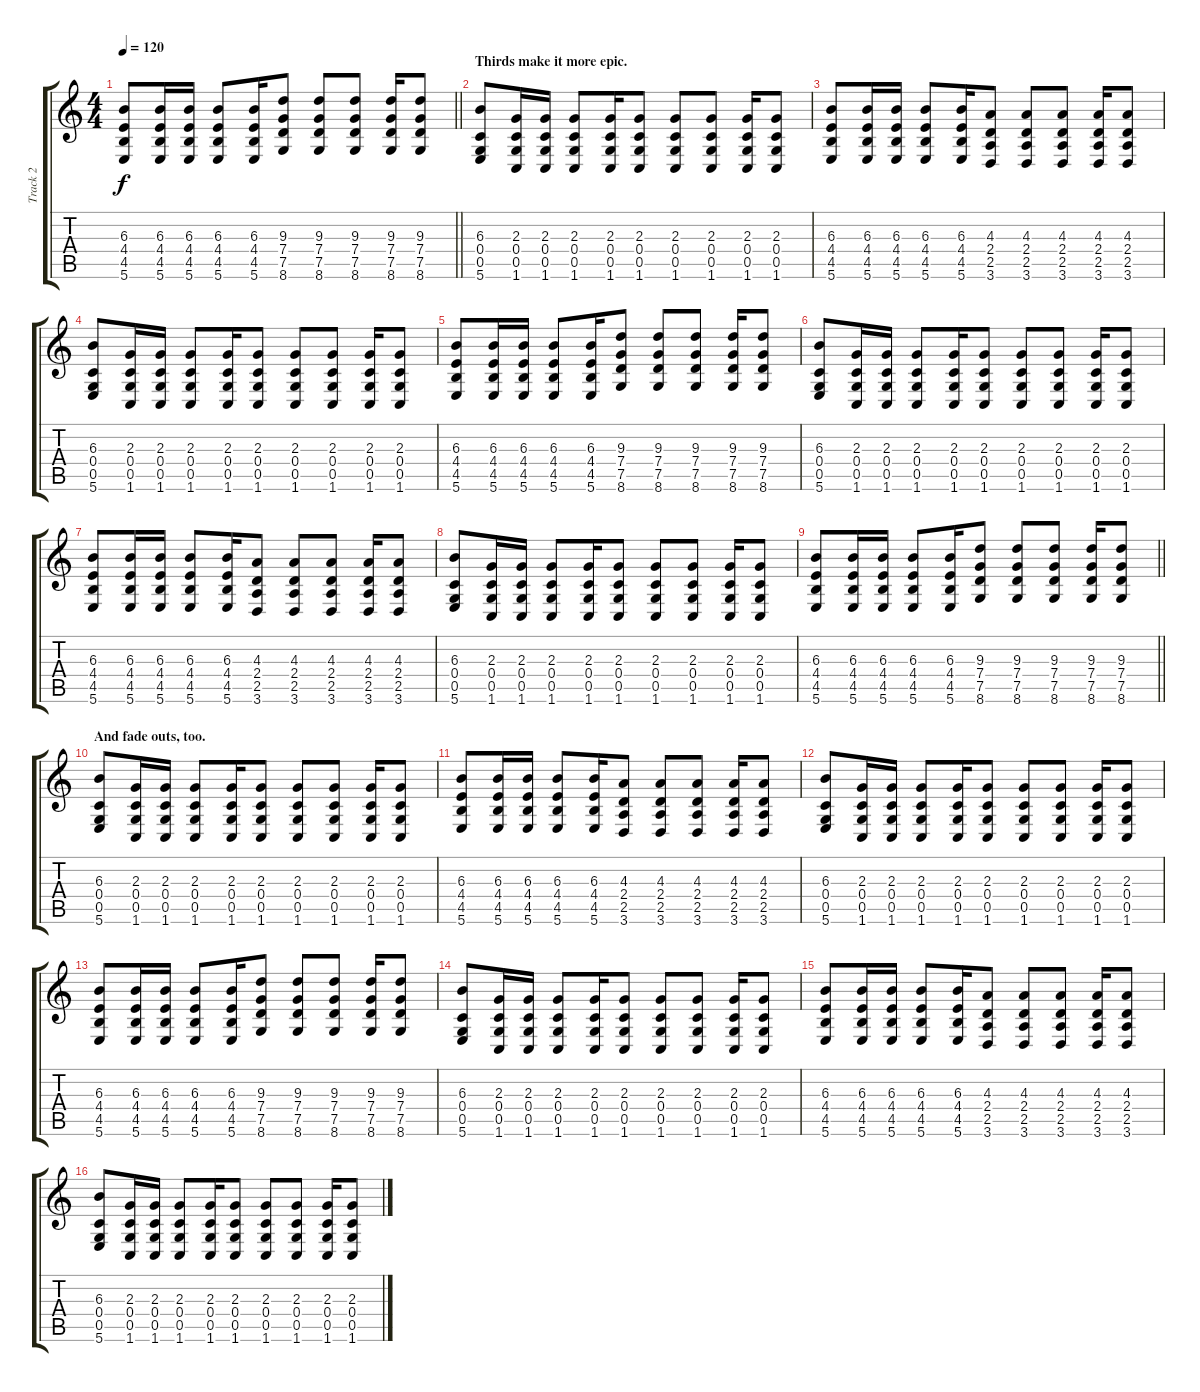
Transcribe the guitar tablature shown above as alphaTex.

\track ("Track 2" "Track 2") {instrument overdrivenguitar}
\staff {score tabs}
\tuning (D4 A3 F3 C3 G2 B1) {hide}
\ts (4 4)
\tempo 120
\clef g2
\barLineRight lightlight
\ks c
(6.3 4.4 4.5 5.6).8{dy f} (6.3 4.4 4.5 5.6).16 (6.3 4.4 4.5 5.6).16 (6.3 4.4 4.5 5.6).8 (6.3 4.4 4.5 5.6).16 (9.3 7.4 7.5 8.6).8 (9.3 7.4 7.5 8.6).8 (9.3 7.4 7.5 8.6).8 (9.3 7.4 7.5 8.6).16 (9.3 7.4 7.5 8.6).8 |
\section ("" "Thirds make it more epic.")
(6.3 0.4 0.5 5.6).8 (2.3 0.4 0.5 1.6).16 (2.3 0.4 0.5 1.6).16 (2.3 0.4 0.5 1.6).8 (2.3 0.4 0.5 1.6).16 (2.3 0.4 0.5 1.6).8 (2.3 0.4 0.5 1.6).8 (2.3 0.4 0.5 1.6).8 (2.3 0.4 0.5 1.6).16 (2.3 0.4 0.5 1.6).8 |
(6.3 4.4 4.5 5.6).8 (6.3 4.4 4.5 5.6).16 (6.3 4.4 4.5 5.6).16 (6.3 4.4 4.5 5.6).8 (6.3 4.4 4.5 5.6).16 (4.3 2.4 2.5 3.6).8 (4.3 2.4 2.5 3.6).8 (4.3 2.4 2.5 3.6).8 (4.3 2.4 2.5 3.6).16 (4.3 2.4 2.5 3.6).8 |
(6.3 0.4 0.5 5.6).8 (2.3 0.4 0.5 1.6).16 (2.3 0.4 0.5 1.6).16 (2.3 0.4 0.5 1.6).8 (2.3 0.4 0.5 1.6).16 (2.3 0.4 0.5 1.6).8 (2.3 0.4 0.5 1.6).8 (2.3 0.4 0.5 1.6).8 (2.3 0.4 0.5 1.6).16 (2.3 0.4 0.5 1.6).8 |
(6.3 4.4 4.5 5.6).8 (6.3 4.4 4.5 5.6).16 (6.3 4.4 4.5 5.6).16 (6.3 4.4 4.5 5.6).8 (6.3 4.4 4.5 5.6).16 (9.3 7.4 7.5 8.6).8 (9.3 7.4 7.5 8.6).8 (9.3 7.4 7.5 8.6).8 (9.3 7.4 7.5 8.6).16 (9.3 7.4 7.5 8.6).8 |
(6.3 0.4 0.5 5.6).8 (2.3 0.4 0.5 1.6).16 (2.3 0.4 0.5 1.6).16 (2.3 0.4 0.5 1.6).8 (2.3 0.4 0.5 1.6).16 (2.3 0.4 0.5 1.6).8 (2.3 0.4 0.5 1.6).8 (2.3 0.4 0.5 1.6).8 (2.3 0.4 0.5 1.6).16 (2.3 0.4 0.5 1.6).8 |
(6.3 4.4 4.5 5.6).8 (6.3 4.4 4.5 5.6).16 (6.3 4.4 4.5 5.6).16 (6.3 4.4 4.5 5.6).8 (6.3 4.4 4.5 5.6).16 (4.3 2.4 2.5 3.6).8 (4.3 2.4 2.5 3.6).8 (4.3 2.4 2.5 3.6).8 (4.3 2.4 2.5 3.6).16 (4.3 2.4 2.5 3.6).8 |
(6.3 0.4 0.5 5.6).8 (2.3 0.4 0.5 1.6).16 (2.3 0.4 0.5 1.6).16 (2.3 0.4 0.5 1.6).8 (2.3 0.4 0.5 1.6).16 (2.3 0.4 0.5 1.6).8 (2.3 0.4 0.5 1.6).8 (2.3 0.4 0.5 1.6).8 (2.3 0.4 0.5 1.6).16 (2.3 0.4 0.5 1.6).8 |
\barLineRight lightlight
(6.3 4.4 4.5 5.6).8 (6.3 4.4 4.5 5.6).16 (6.3 4.4 4.5 5.6).16 (6.3 4.4 4.5 5.6).8 (6.3 4.4 4.5 5.6).16 (9.3 7.4 7.5 8.6).8 (9.3 7.4 7.5 8.6).8 (9.3 7.4 7.5 8.6).8 (9.3 7.4 7.5 8.6).16 (9.3 7.4 7.5 8.6).8 |
\section ("" "And fade outs, too.")
(6.3 0.4 0.5 5.6).8 (2.3 0.4 0.5 1.6).16 (2.3 0.4 0.5 1.6).16 (2.3 0.4 0.5 1.6).8 (2.3 0.4 0.5 1.6).16 (2.3 0.4 0.5 1.6).8 (2.3 0.4 0.5 1.6).8 (2.3 0.4 0.5 1.6).8 (2.3 0.4 0.5 1.6).16 (2.3 0.4 0.5 1.6).8 |
(6.3 4.4 4.5 5.6).8 (6.3 4.4 4.5 5.6).16 (6.3 4.4 4.5 5.6).16 (6.3 4.4 4.5 5.6).8 (6.3 4.4 4.5 5.6).16 (4.3 2.4 2.5 3.6).8 (4.3 2.4 2.5 3.6).8 (4.3 2.4 2.5 3.6).8 (4.3 2.4 2.5 3.6).16 (4.3 2.4 2.5 3.6).8 |
(6.3 0.4 0.5 5.6).8 (2.3 0.4 0.5 1.6).16 (2.3 0.4 0.5 1.6).16 (2.3 0.4 0.5 1.6).8 (2.3 0.4 0.5 1.6).16 (2.3 0.4 0.5 1.6).8 (2.3 0.4 0.5 1.6).8 (2.3 0.4 0.5 1.6).8 (2.3 0.4 0.5 1.6).16 (2.3 0.4 0.5 1.6).8 |
(6.3 4.4 4.5 5.6).8 (6.3 4.4 4.5 5.6).16 (6.3 4.4 4.5 5.6).16 (6.3 4.4 4.5 5.6).8 (6.3 4.4 4.5 5.6).16 (9.3 7.4 7.5 8.6).8 (9.3 7.4 7.5 8.6).8 (9.3 7.4 7.5 8.6).8 (9.3 7.4 7.5 8.6).16 (9.3 7.4 7.5 8.6).8 |
(6.3 0.4 0.5 5.6).8 (2.3 0.4 0.5 1.6).16 (2.3 0.4 0.5 1.6).16 (2.3 0.4 0.5 1.6).8 (2.3 0.4 0.5 1.6).16 (2.3 0.4 0.5 1.6).8 (2.3 0.4 0.5 1.6).8 (2.3 0.4 0.5 1.6).8 (2.3 0.4 0.5 1.6).16 (2.3 0.4 0.5 1.6).8 |
(6.3 4.4 4.5 5.6).8 (6.3 4.4 4.5 5.6).16 (6.3 4.4 4.5 5.6).16 (6.3 4.4 4.5 5.6).8 (6.3 4.4 4.5 5.6).16 (4.3 2.4 2.5 3.6).8 (4.3 2.4 2.5 3.6).8 (4.3 2.4 2.5 3.6).8 (4.3 2.4 2.5 3.6).16 (4.3 2.4 2.5 3.6).8 |
(6.3 0.4 0.5 5.6).8 (2.3 0.4 0.5 1.6).16 (2.3 0.4 0.5 1.6).16 (2.3 0.4 0.5 1.6).8 (2.3 0.4 0.5 1.6).16 (2.3 0.4 0.5 1.6).8 (2.3 0.4 0.5 1.6).8 (2.3 0.4 0.5 1.6).8 (2.3 0.4 0.5 1.6).16 (2.3 0.4 0.5 1.6).8
